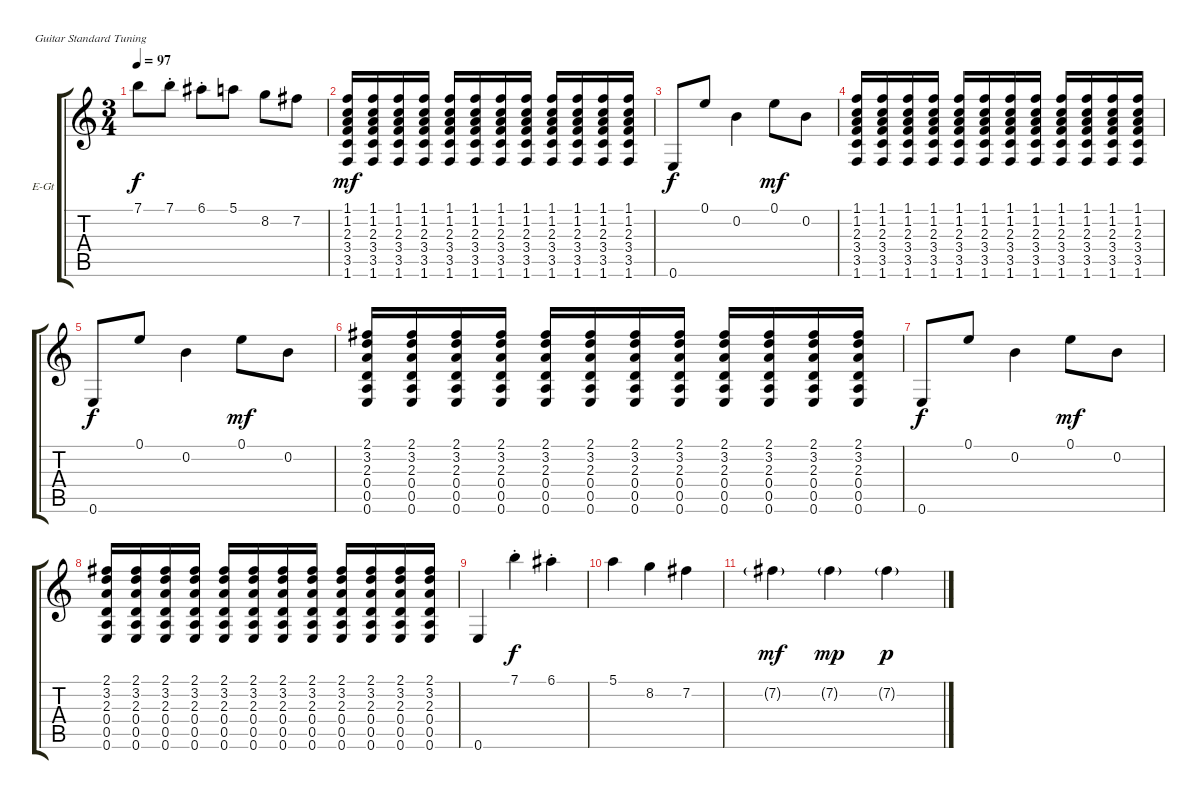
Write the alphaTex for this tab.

\defaultSystemsLayout 4
\bracketExtendMode groupsimilarinstruments
\firstSystemTrackNameOrientation horizontal
\otherSystemsTrackNameOrientation horizontal
\track ("Г. Каспарян" "E-Gt") {instrument electricguitarclean}
\staff {score tabs}
\tuning (E4 B3 G3 D3 A2 E2)
\ts (3 4)
\tempo 97
\clef g2
\ks c
7.1.8{dy f} 7.1{st}.8 6.1{st}.8 5.1.8 8.2.8 7.2.8 |
(1.6 3.5 3.4 2.3 1.2 1.1).16{dy mf} (1.6 3.5 3.4 2.3 1.2 1.1).16 (1.6 3.5 3.4 2.3 1.2 1.1).16 (1.6 3.5 3.4 2.3 1.2 1.1).16 (1.6 3.5 3.4 2.3 1.2 1.1).16 (1.6 3.5 3.4 2.3 1.2 1.1).16 (1.6 3.5 3.4 2.3 1.2 1.1).16 (1.6 3.5 3.4 2.3 1.2 1.1).16 (1.6 3.5 3.4 2.3 1.2 1.1).16 (1.6 3.5 3.4 2.3 1.2 1.1).16 (1.6 3.5 3.4 2.3 1.2 1.1).16 (1.6 3.5 3.4 2.3 1.2 1.1).16 |
0.6.8{dy f} 0.1.8 0.2.4 0.1.8{dy mf} 0.2.8 |
(1.6 3.5 3.4 2.3 1.2 1.1).16 (1.6 3.5 3.4 2.3 1.2 1.1).16 (1.6 3.5 3.4 2.3 1.2 1.1).16 (1.6 3.5 3.4 2.3 1.2 1.1).16 (1.6 3.5 3.4 2.3 1.2 1.1).16 (1.6 3.5 3.4 2.3 1.2 1.1).16 (1.6 3.5 3.4 2.3 1.2 1.1).16 (1.6 3.5 3.4 2.3 1.2 1.1).16 (1.6 3.5 3.4 2.3 1.2 1.1).16 (1.6 3.5 3.4 2.3 1.2 1.1).16 (1.6 3.5 3.4 2.3 1.2 1.1).16 (1.6 3.5 3.4 2.3 1.2 1.1).16 |
0.6.8{dy f} 0.1.8 0.2.4 0.1.8{dy mf} 0.2.8 |
(0.6 0.5 0.4 2.3 3.2 2.1).16 (0.6 0.5 0.4 2.3 3.2 2.1).16 (0.6 0.5 0.4 2.3 3.2 2.1).16 (0.6 0.5 0.4 2.3 3.2 2.1).16 (0.6 0.5 0.4 2.3 3.2 2.1).16 (0.6 0.5 0.4 2.3 3.2 2.1).16 (0.6 0.5 0.4 2.3 3.2 2.1).16 (0.6 0.5 0.4 2.3 3.2 2.1).16 (0.6 0.5 0.4 2.3 3.2 2.1).16 (0.6 0.5 0.4 2.3 3.2 2.1).16 (0.6 0.5 0.4 2.3 3.2 2.1).16 (0.6 0.5 0.4 2.3 3.2 2.1).16 |
0.6.8{dy f} 0.1.8 0.2.4 0.1.8{dy mf} 0.2.8 |
(0.6 0.5 0.4 2.3 3.2 2.1).16 (0.6 0.5 0.4 2.3 3.2 2.1).16 (0.6 0.5 0.4 2.3 3.2 2.1).16 (0.6 0.5 0.4 2.3 3.2 2.1).16 (0.6 0.5 0.4 2.3 3.2 2.1).16 (0.6 0.5 0.4 2.3 3.2 2.1).16 (0.6 0.5 0.4 2.3 3.2 2.1).16 (0.6 0.5 0.4 2.3 3.2 2.1).16 (0.6 0.5 0.4 2.3 3.2 2.1).16 (0.6 0.5 0.4 2.3 3.2 2.1).16 (0.6 0.5 0.4 2.3 3.2 2.1).16 (0.6 0.5 0.4 2.3 3.2 2.1).16 |
0.6.4 7.1{st}.4{dy f} 6.1{st}.4 |
5.1.4 8.2.4 7.2.4 |
7.2{g}.4{dy mf} 7.2{g}.4{dy mp} 7.2{g}.4{dy p}
